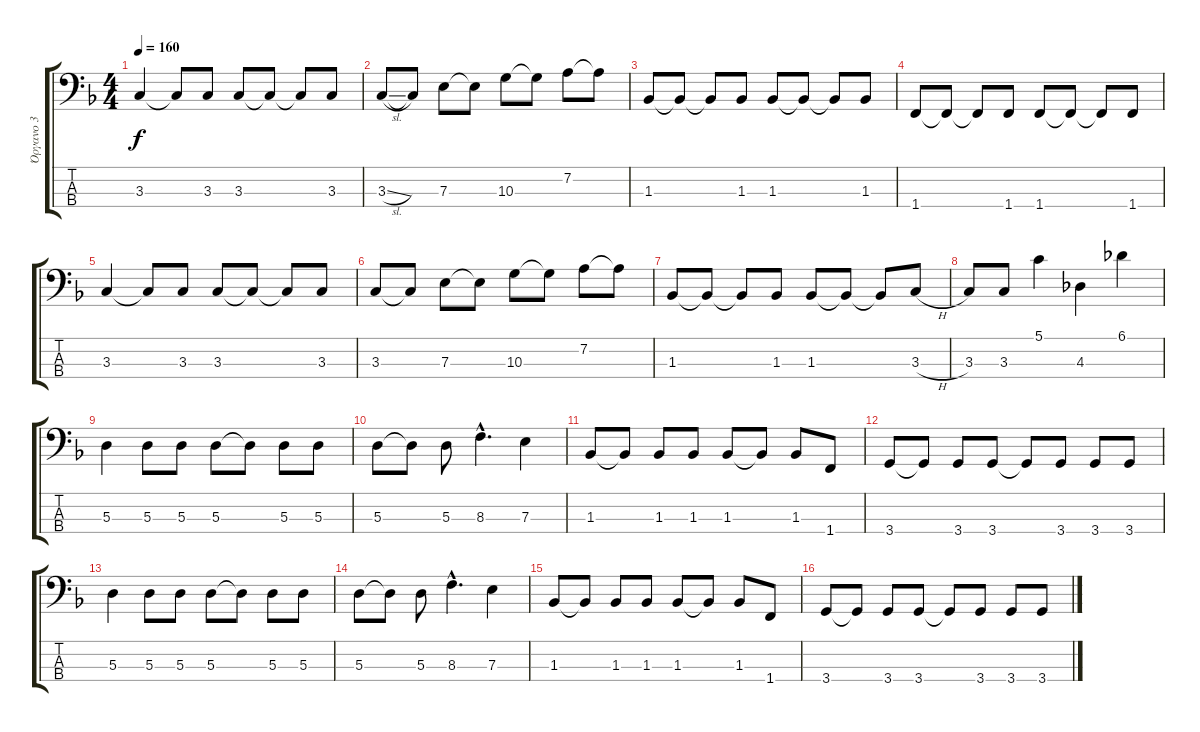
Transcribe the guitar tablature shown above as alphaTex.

\track ("Όργανο 3" "Όργανο 3") {instrument electricbassfinger}
\staff {score tabs}
\tuning (G2 D2 A1 E1) {hide}
\ts (4 4)
\tempo 160
\clef f4
\ks dminor
3.3.4{dy f} 3.3{t}.8 3.3.8 3.3.8 3.3{t}.8 3.3{t}.8 3.3.8 |
3.3{sl}.8 3.3{t}.8 7.3.8 7.3{t}.8 10.3.8 10.3{t}.8 7.2.8 7.2{t}.8 |
1.3.8 1.3{t}.8 1.3{t}.8 1.3.8 1.3.8 1.3{t}.8 1.3{t}.8 1.3.8 |
1.4.8 1.4{t}.8 1.4{t}.8 1.4.8 1.4.8 1.4{t}.8 1.4{t}.8 1.4.8 |
3.3.4 3.3{t}.8 3.3.8 3.3.8 3.3{t}.8 3.3{t}.8 3.3.8 |
3.3.8 3.3{t}.8 7.3.8 7.3{t}.8 10.3.8 10.3{t}.8 7.2.8 7.2{t}.8 |
1.3.8 1.3{t}.8 1.3{t}.8 1.3.8 1.3.8 1.3{t}.8 1.3{t}.8 3.3{h}.8 |
3.3.8 3.3.8 5.1.4 4.3.4 6.1.4 |
5.3.4 5.3.8 5.3.8 5.3.8 5.3{t}.8 5.3.8 5.3.8 |
5.3.8 5.3{t}.8 5.3.8 8.3{hac}.4{d} 7.3.4 |
1.3.8 1.3{t}.8 1.3.8 1.3.8 1.3.8 1.3{t}.8 1.3.8 1.4.8 |
3.4.8 3.4{t}.8 3.4.8 3.4.8 3.4{t}.8 3.4.8 3.4.8 3.4.8 |
5.3.4 5.3.8 5.3.8 5.3.8 5.3{t}.8 5.3.8 5.3.8 |
5.3.8 5.3{t}.8 5.3.8 8.3{hac}.4{d} 7.3.4 |
1.3.8 1.3{t}.8 1.3.8 1.3.8 1.3.8 1.3{t}.8 1.3.8 1.4.8 |
3.4.8 3.4{t}.8 3.4.8 3.4.8 3.4{t}.8 3.4.8 3.4.8 3.4.8
